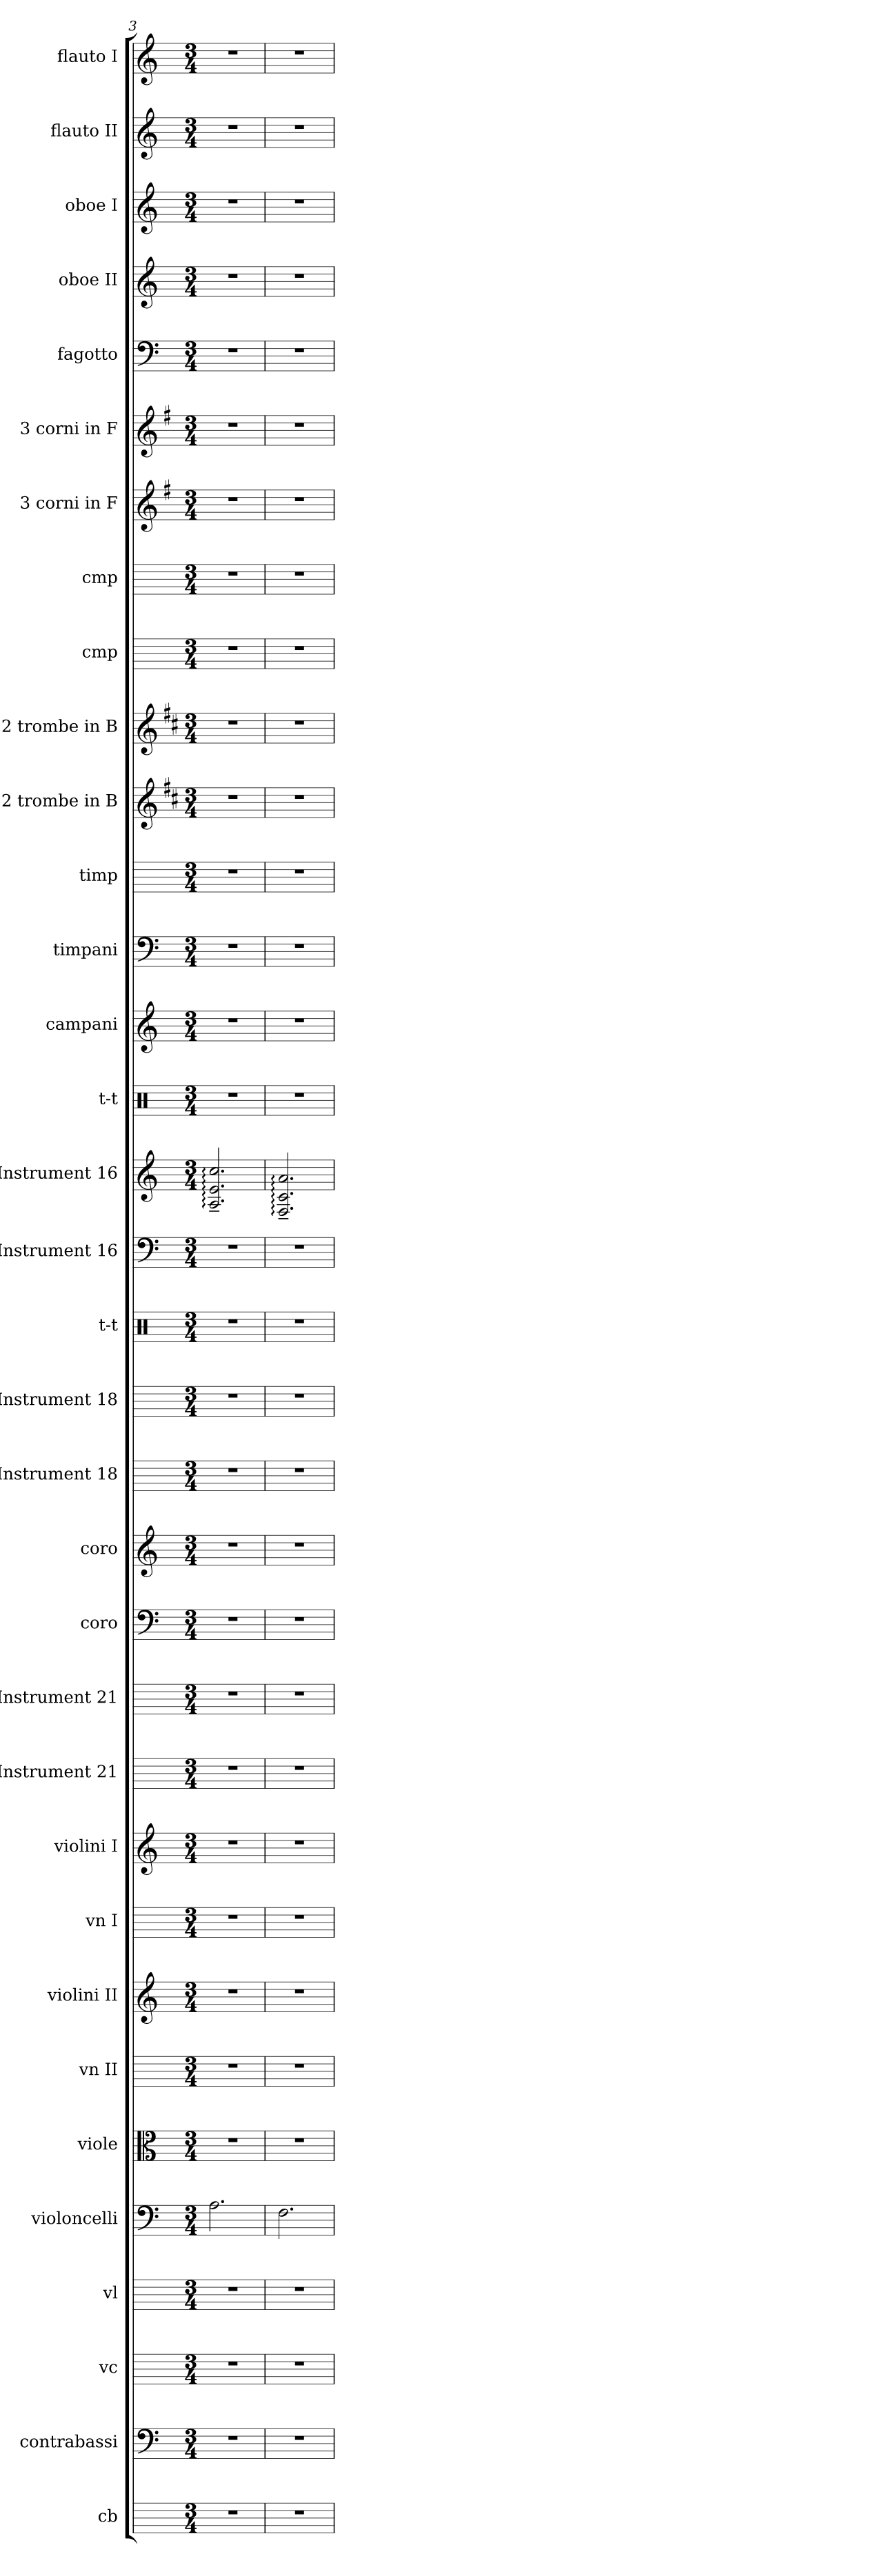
**kern	**kern	**kern	**kern	**kern	**kern	**kern	**kern	**kern	**kern	**kern	**kern	**kern	**kern	**kern	**kern	**kern	**kern	**kern	**text	**kern	**kern	**kern	**kern	**kern	**kern	**kern	**kern	**kern	**kern	**kern	**kern	**kern	**kern	**kern
*part34	*part33	*part32	*part31	*part30	*part29	*part28	*part27	*part26	*part25	*part24	*part23	*part22	*part21	*part20	*part19	*part18	*part17	*part16	*part16	*part15	*part14	*part13	*part12	*part11	*part10	*part9	*part8	*part7	*part6	*part5	*part4	*part3	*part2	*part1
*staff34	*staff33	*staff32	*staff31	*staff30	*staff29	*staff28	*staff27	*staff26	*staff25	*staff24	*staff23	*staff22	*staff21	*staff20	*staff19	*staff18	*staff17	*staff16	*staff16	*staff15	*staff14	*staff13	*staff12	*staff11	*staff10	*staff9	*staff8	*staff7	*staff6	*staff5	*staff4	*staff3	*staff2	*staff1
*I"cb	*I"contrabassi	*I"vc	*I"vl	*I"violoncelli	*I"viole	*I"vn II	*I"violini II	*I"vn I	*I"violini I	*I"Instrument 21	*I"Instrument 21	*I"coro	*I"coro	*I"Instrument 18	*I"Instrument 18	*I"t-t	*I"Instrument 16	*I"Instrument 16	*	*I"t-t	*I"campani	*I"timpani	*I"timp	*I"2 trombe  in B	*I"2 trombe  in B	*I"cmp	*I"cmp	*I"3 corni  in F	*I"3 corni  in F	*I"fagotto	*I"oboe II	*I"oboe I	*I"flauto II	*I"flauto I
*I'cb	*I'cb	*I'vc	*I'vl	*I'vc	*I'vl	*I'vn II	*I'vn II	*I'vn I	*I'vn I	*	*	*	*	*	*	*	*	*	*	*I't-t	*I'cmp	*I'timp	*I'timp	*	*	*	*	*	*	*I'fag	*I'ob II	*I'ob I	*I'fl II	*I'fl I
*	*clefF4	*	*	*clefF4	*clefC3	*	*clefG2	*	*clefG2	*	*	*clefF4	*clefG2	*	*	*clefX	*clefF4	*clefG2	*	*clefX	*clefG2	*clefF4	*	*clefG2	*clefG2	*	*	*clefG2	*clefG2	*clefF4	*clefG2	*clefG2	*clefG2	*clefG2
*	*ITrd7c12	*	*	*	*	*	*	*	*	*	*	*	*	*	*	*	*	*	*	*	*	*	*	*ITrd1c2	*ITrd1c2	*ITrd-3c-5	*ITrd1c2	*ITrd4c7	*ITrd4c7	*	*	*	*	*
*k[]	*k[]	*k[]	*k[]	*k[]	*k[]	*k[]	*k[]	*k[]	*k[]	*k[]	*k[]	*k[]	*k[]	*k[]	*k[]	*	*k[]	*k[]	*	*	*k[]	*k[]	*k[]	*k[]	*k[]	*k[b-]	*k[b-e-]	*k[]	*k[]	*k[]	*k[]	*k[]	*k[]	*k[]
*C:	*C:	*C:	*C:	*C:	*C:	*C:	*C:	*C:	*C:	*C:	*C:	*C:	*C:	*C:	*C:	*	*C:	*C:	*	*	*C:	*C:	*C:	*C:	*C:	*F:	*B-:	*C:	*C:	*C:	*C:	*C:	*C:	*C:
*M3/4	*M3/4	*M3/4	*M3/4	*M3/4	*M3/4	*M3/4	*M3/4	*M3/4	*M3/4	*M3/4	*M3/4	*M3/4	*M3/4	*M3/4	*M3/4	*M3/4	*M3/4	*M3/4	*	*M3/4	*M3/4	*M3/4	*M3/4	*M3/4	*M3/4	*M3/4	*M3/4	*M3/4	*M3/4	*M3/4	*M3/4	*M3/4	*M3/4	*M3/4
=3	=3	=3	=3	=3	=3	=3	=3	=3	=3	=3	=3	=3	=3	=3	=3	=3	=3	=3	=3	=3	=3	=3	=3	=3	=3	=3	=3	=3	=3	=3	=3	=3	=3	=3
!	!	!	!	!	!	!	!	!	!	!	!	!	!	!	!	!	!	!	!LO:LY:b:rj	!	!	!	!	!	!	!	!	!	!	!	!	!	!	!
2.r	2.r	2.r	2.r	2.A\	2.r	2.r	2.r	2.r	2.r	2.r	2.r	2.r	2.r	2.r	2.r	2.r	2.r	2.e/:~> 2.A/:~> 2.cc/:~>	--	2.r	2.r	2.r	2.r	2.r	2.r	2.r	2.r	2.r	2.r	2.r	2.r	2.r	2.r	2.r
=4	=4	=4	=4	=4	=4	=4	=4	=4	=4	=4	=4	=4	=4	=4	=4	=4	=4	=4	=4	=4	=4	=4	=4	=4	=4	=4	=4	=4	=4	=4	=4	=4	=4	=4
!	!	!	!	!	!	!	!	!	!	!	!	!	!	!	!	!	!	!	!LO:LY:b:rj	!	!	!	!	!	!	!	!	!	!	!	!	!	!	!
2.r	2.r	2.r	2.r	2.F\	2.r	2.r	2.r	2.r	2.r	2.r	2.r	2.r	2.r	2.r	2.r	2.r	2.r	2.c/:~> 2.F/:~> 2.a/:~>	--	2.r	2.r	2.r	2.r	2.r	2.r	2.r	2.r	2.r	2.r	2.r	2.r	2.r	2.r	2.r
=	=	=	=	=	=	=	=	=	=	=	=	=	=	=	=	=	=	=	=	=	=	=	=	=	=	=	=	=	=	=	=	=	=	=
*-	*-	*-	*-	*-	*-	*-	*-	*-	*-	*-	*-	*-	*-	*-	*-	*-	*-	*-	*-	*-	*-	*-	*-	*-	*-	*-	*-	*-	*-	*-	*-	*-	*-	*-
